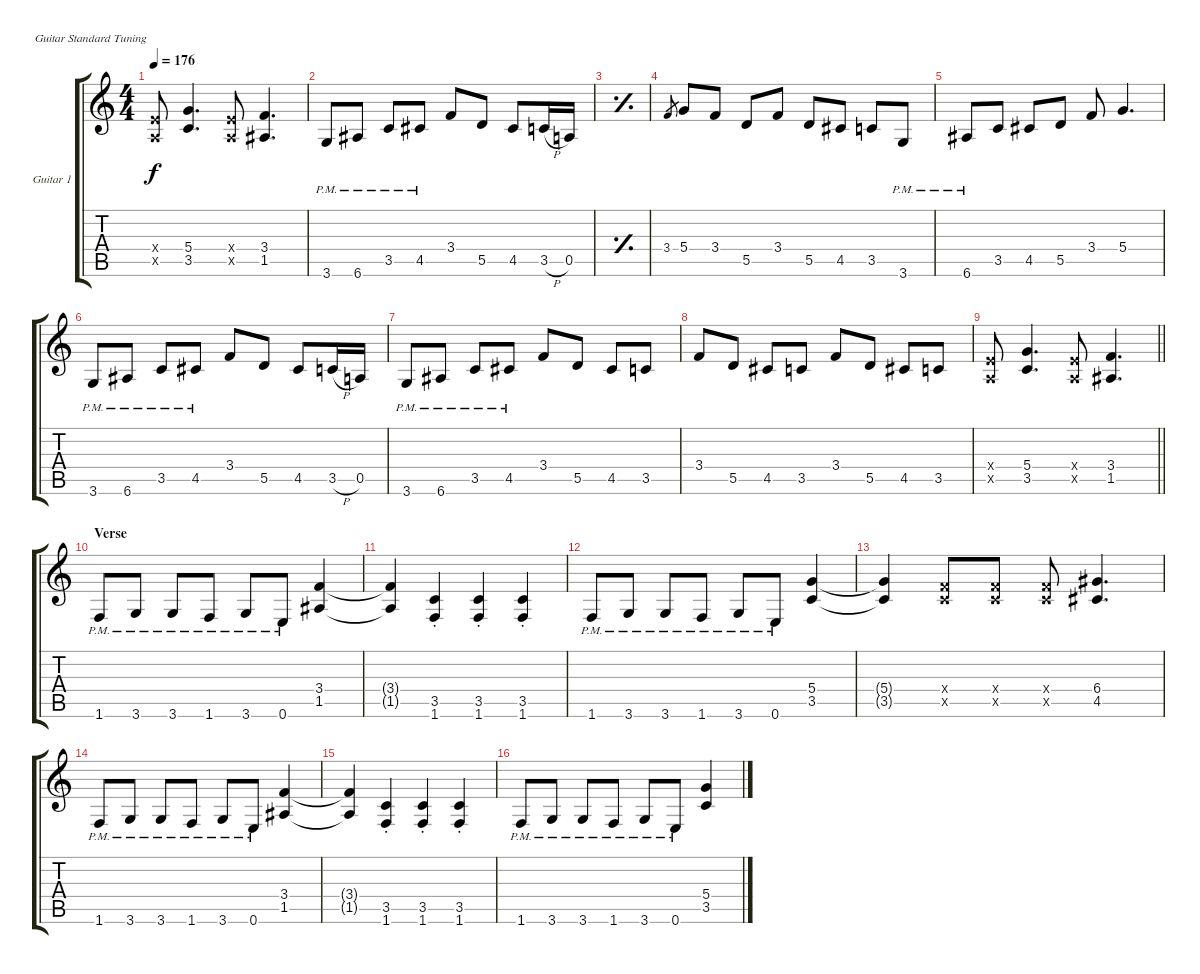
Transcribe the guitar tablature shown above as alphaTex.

\bracketExtendMode groupsimilarinstruments
\firstSystemTrackNameOrientation horizontal
\otherSystemsTrackNameOrientation horizontal
\track ("Guitar 1" "Guitar 1") {instrument distortionguitar}
\staff {score tabs}
\tuning (E4 B3 G3 D3 A2 E2)
\ts (4 4)
\tempo 176
\clef g2
\ks c
(0.5{x} 2.4{x}).8{dy f} (5.4 3.5).4{d} (0.5{x} 2.4{x}).8 (3.4 1.5).4{d} |
3.6{pm}.8 6.6{pm}.8 3.5{pm}.8 4.5{pm}.8 3.4.8 5.5.8 4.5.8 3.5{h}.16 0.5.16 |
\simile simple
|
\simile none
3.4.8{gr} 5.4.8 3.4.8 5.5.8 3.4.8 5.5.8 4.5.8 3.5.8 3.6{pm}.8 |
6.6{pm}.8 3.5.8 4.5.8 5.5.8 3.4.8 5.4.4{d} |
3.6{pm}.8 6.6{pm}.8 3.5{pm}.8 4.5{pm}.8 3.4.8 5.5.8 4.5.8 3.5{h}.16 0.5.16 |
3.6{pm}.8 6.6{pm}.8 3.5{pm}.8 4.5{pm}.8 3.4.8 5.5.8 4.5.8 3.5.8 |
3.4.8 5.5.8 4.5.8 3.5.8 3.4.8 5.5.8 4.5.8 3.5.8 |
\barLineRight lightlight
(0.5{x} 2.4{x}).8 (5.4 3.5).4{d} (0.5{x} 2.4{x}).8 (3.4 1.5).4{d} |
\section ("" "Verse")
1.6{pm}.8 3.6{pm}.8 3.6{pm}.8 1.6{pm}.8 3.6{pm}.8 0.6{pm}.8 (3.4 1.5).4 |
(3.4{t} 1.5{t}).4 (3.5{st} 1.6{st}).4 (3.5{st} 1.6{st}).4 (3.5{st} 1.6{st}).4 |
1.6{pm}.8 3.6{pm}.8 3.6{pm}.8 1.6{pm}.8 3.6{pm}.8 0.6{pm}.8 (5.4 3.5).4 |
(5.4{t} 3.5{t}).4 (3.4{x} 3.5{x}).8 (3.4{x} 3.5{x}).8 (3.4{x} 3.5{x}).8 (6.4 4.5).4{d} |
1.6{pm}.8 3.6{pm}.8 3.6{pm}.8 1.6{pm}.8 3.6{pm}.8 0.6{pm}.8 (3.4 1.5).4 |
(3.4{t} 1.5{t}).4 (3.5{st} 1.6{st}).4 (3.5{st} 1.6{st}).4 (3.5{st} 1.6{st}).4 |
1.6{pm}.8 3.6{pm}.8 3.6{pm}.8 1.6{pm}.8 3.6{pm}.8 0.6{pm}.8 (5.4 3.5).4
